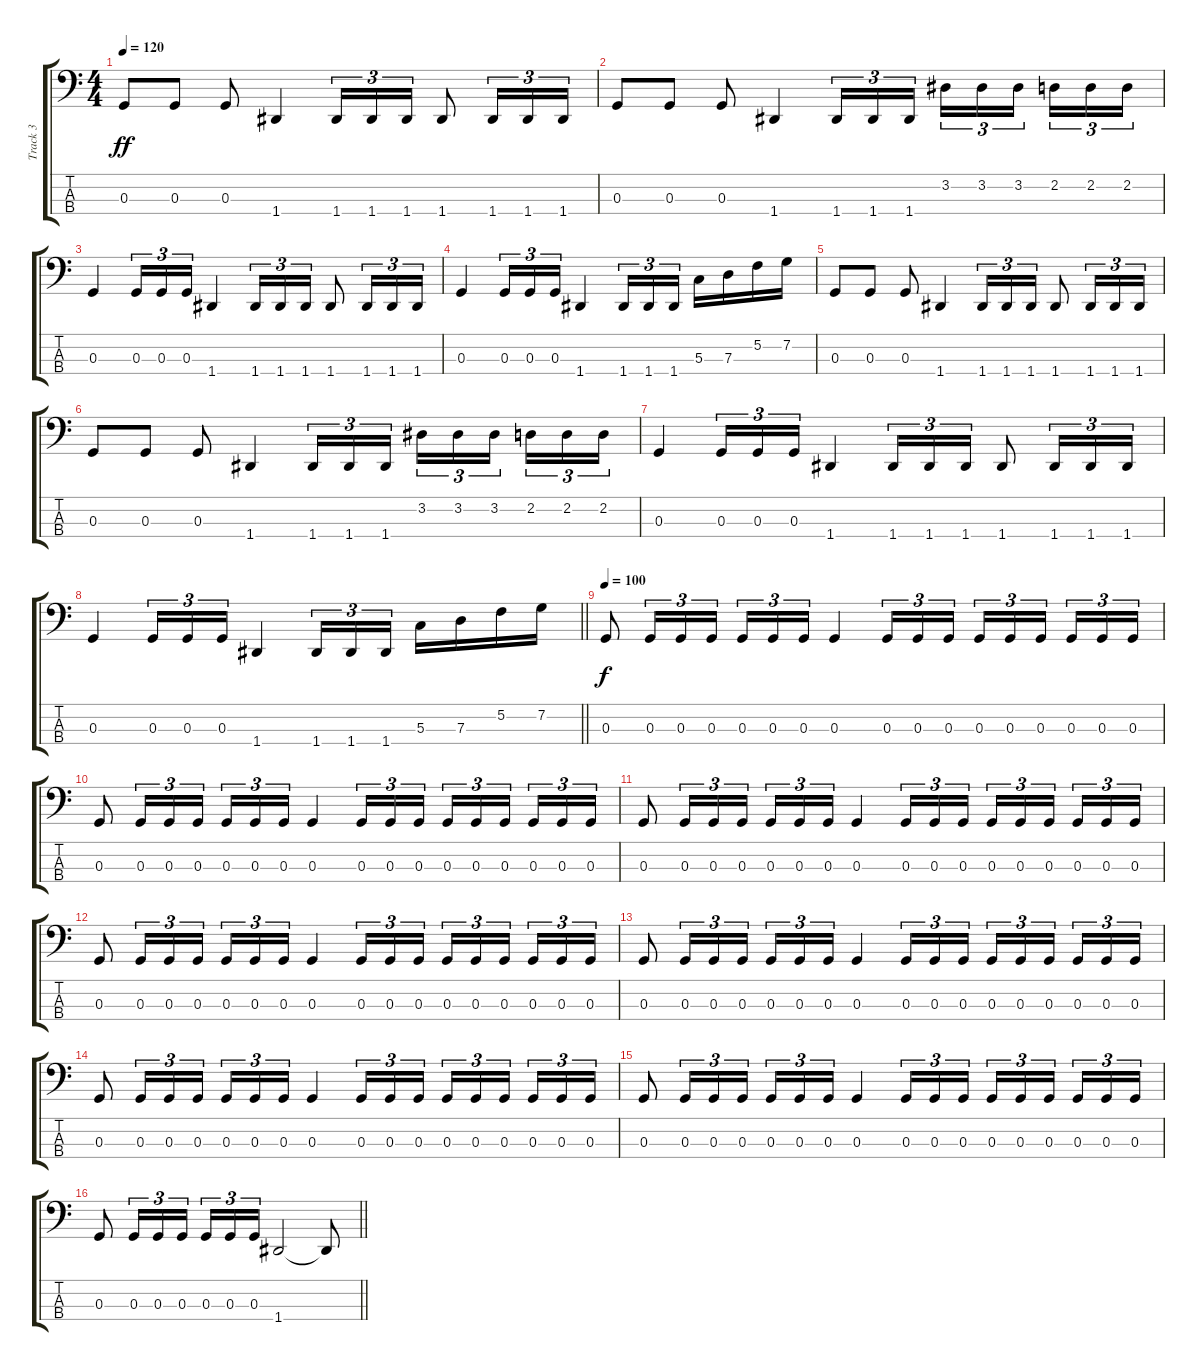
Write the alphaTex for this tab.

\track ("Track 3" "Track 3") {instrument electricbasspick}
\staff {score tabs}
\tuning (F2 C2 G1 D1) {hide}
\ts (4 4)
\tempo 120
\clef f4
\ks c
0.3.8{dy ff} 0.3.8 0.3.8 1.4.4 1.4.16{tu (3 2)} 1.4.16{tu (3 2)} 1.4.16{tu (3 2)} 1.4.8 1.4.16{tu (3 2)} 1.4.16{tu (3 2)} 1.4.16{tu (3 2)} |
0.3.8 0.3.8 0.3.8 1.4.4 1.4.16{tu (3 2)} 1.4.16{tu (3 2)} 1.4.16{tu (3 2)} 3.2.16{tu (3 2)} 3.2.16{tu (3 2)} 3.2.16{tu (3 2) beam splitsecondary} 2.2.16{tu (3 2)} 2.2.16{tu (3 2)} 2.2.16{tu (3 2)} |
0.3.4 0.3.16{tu (3 2)} 0.3.16{tu (3 2)} 0.3.16{tu (3 2)} 1.4.4 1.4.16{tu (3 2)} 1.4.16{tu (3 2)} 1.4.16{tu (3 2)} 1.4.8 1.4.16{tu (3 2)} 1.4.16{tu (3 2)} 1.4.16{tu (3 2)} |
0.3.4 0.3.16{tu (3 2)} 0.3.16{tu (3 2)} 0.3.16{tu (3 2)} 1.4.4 1.4.16{tu (3 2)} 1.4.16{tu (3 2)} 1.4.16{tu (3 2)} 5.3.16 7.3.16 5.2.16 7.2.16 |
0.3.8 0.3.8 0.3.8 1.4.4 1.4.16{tu (3 2)} 1.4.16{tu (3 2)} 1.4.16{tu (3 2)} 1.4.8 1.4.16{tu (3 2)} 1.4.16{tu (3 2)} 1.4.16{tu (3 2)} |
0.3.8 0.3.8 0.3.8 1.4.4 1.4.16{tu (3 2)} 1.4.16{tu (3 2)} 1.4.16{tu (3 2)} 3.2.16{tu (3 2)} 3.2.16{tu (3 2)} 3.2.16{tu (3 2) beam splitsecondary} 2.2.16{tu (3 2)} 2.2.16{tu (3 2)} 2.2.16{tu (3 2)} |
0.3.4 0.3.16{tu (3 2)} 0.3.16{tu (3 2)} 0.3.16{tu (3 2)} 1.4.4 1.4.16{tu (3 2)} 1.4.16{tu (3 2)} 1.4.16{tu (3 2)} 1.4.8 1.4.16{tu (3 2)} 1.4.16{tu (3 2)} 1.4.16{tu (3 2)} |
\barLineRight lightlight
0.3.4 0.3.16{tu (3 2)} 0.3.16{tu (3 2)} 0.3.16{tu (3 2)} 1.4.4 1.4.16{tu (3 2)} 1.4.16{tu (3 2)} 1.4.16{tu (3 2)} 5.3.16 7.3.16 5.2.16 7.2.16 |
\tempo 100
0.3.8{dy f} 0.3.16{tu (3 2)} 0.3.16{tu (3 2)} 0.3.16{tu (3 2)} 0.3.16{tu (3 2)} 0.3.16{tu (3 2)} 0.3.16{tu (3 2)} 0.3.4 0.3.16{tu (3 2)} 0.3.16{tu (3 2)} 0.3.16{tu (3 2)} 0.3.16{tu (3 2)} 0.3.16{tu (3 2)} 0.3.16{tu (3 2) beam splitsecondary} 0.3.16{tu (3 2)} 0.3.16{tu (3 2)} 0.3.16{tu (3 2)} |
0.3.8 0.3.16{tu (3 2)} 0.3.16{tu (3 2)} 0.3.16{tu (3 2)} 0.3.16{tu (3 2)} 0.3.16{tu (3 2)} 0.3.16{tu (3 2)} 0.3.4 0.3.16{tu (3 2)} 0.3.16{tu (3 2)} 0.3.16{tu (3 2)} 0.3.16{tu (3 2)} 0.3.16{tu (3 2)} 0.3.16{tu (3 2) beam splitsecondary} 0.3.16{tu (3 2)} 0.3.16{tu (3 2)} 0.3.16{tu (3 2)} |
0.3.8 0.3.16{tu (3 2)} 0.3.16{tu (3 2)} 0.3.16{tu (3 2)} 0.3.16{tu (3 2)} 0.3.16{tu (3 2)} 0.3.16{tu (3 2)} 0.3.4 0.3.16{tu (3 2)} 0.3.16{tu (3 2)} 0.3.16{tu (3 2)} 0.3.16{tu (3 2)} 0.3.16{tu (3 2)} 0.3.16{tu (3 2) beam splitsecondary} 0.3.16{tu (3 2)} 0.3.16{tu (3 2)} 0.3.16{tu (3 2)} |
0.3.8 0.3.16{tu (3 2)} 0.3.16{tu (3 2)} 0.3.16{tu (3 2)} 0.3.16{tu (3 2)} 0.3.16{tu (3 2)} 0.3.16{tu (3 2)} 0.3.4 0.3.16{tu (3 2)} 0.3.16{tu (3 2)} 0.3.16{tu (3 2)} 0.3.16{tu (3 2)} 0.3.16{tu (3 2)} 0.3.16{tu (3 2) beam splitsecondary} 0.3.16{tu (3 2)} 0.3.16{tu (3 2)} 0.3.16{tu (3 2)} |
0.3.8 0.3.16{tu (3 2)} 0.3.16{tu (3 2)} 0.3.16{tu (3 2)} 0.3.16{tu (3 2)} 0.3.16{tu (3 2)} 0.3.16{tu (3 2)} 0.3.4 0.3.16{tu (3 2)} 0.3.16{tu (3 2)} 0.3.16{tu (3 2)} 0.3.16{tu (3 2)} 0.3.16{tu (3 2)} 0.3.16{tu (3 2) beam splitsecondary} 0.3.16{tu (3 2)} 0.3.16{tu (3 2)} 0.3.16{tu (3 2)} |
0.3.8 0.3.16{tu (3 2)} 0.3.16{tu (3 2)} 0.3.16{tu (3 2)} 0.3.16{tu (3 2)} 0.3.16{tu (3 2)} 0.3.16{tu (3 2)} 0.3.4 0.3.16{tu (3 2)} 0.3.16{tu (3 2)} 0.3.16{tu (3 2)} 0.3.16{tu (3 2)} 0.3.16{tu (3 2)} 0.3.16{tu (3 2) beam splitsecondary} 0.3.16{tu (3 2)} 0.3.16{tu (3 2)} 0.3.16{tu (3 2)} |
0.3.8 0.3.16{tu (3 2)} 0.3.16{tu (3 2)} 0.3.16{tu (3 2)} 0.3.16{tu (3 2)} 0.3.16{tu (3 2)} 0.3.16{tu (3 2)} 0.3.4 0.3.16{tu (3 2)} 0.3.16{tu (3 2)} 0.3.16{tu (3 2)} 0.3.16{tu (3 2)} 0.3.16{tu (3 2)} 0.3.16{tu (3 2) beam splitsecondary} 0.3.16{tu (3 2)} 0.3.16{tu (3 2)} 0.3.16{tu (3 2)} |
\barLineRight lightlight
0.3.8 0.3.16{tu (3 2)} 0.3.16{tu (3 2)} 0.3.16{tu (3 2)} 0.3.16{tu (3 2)} 0.3.16{tu (3 2)} 0.3.16{tu (3 2)} 1.4.2 1.4{t}.8
